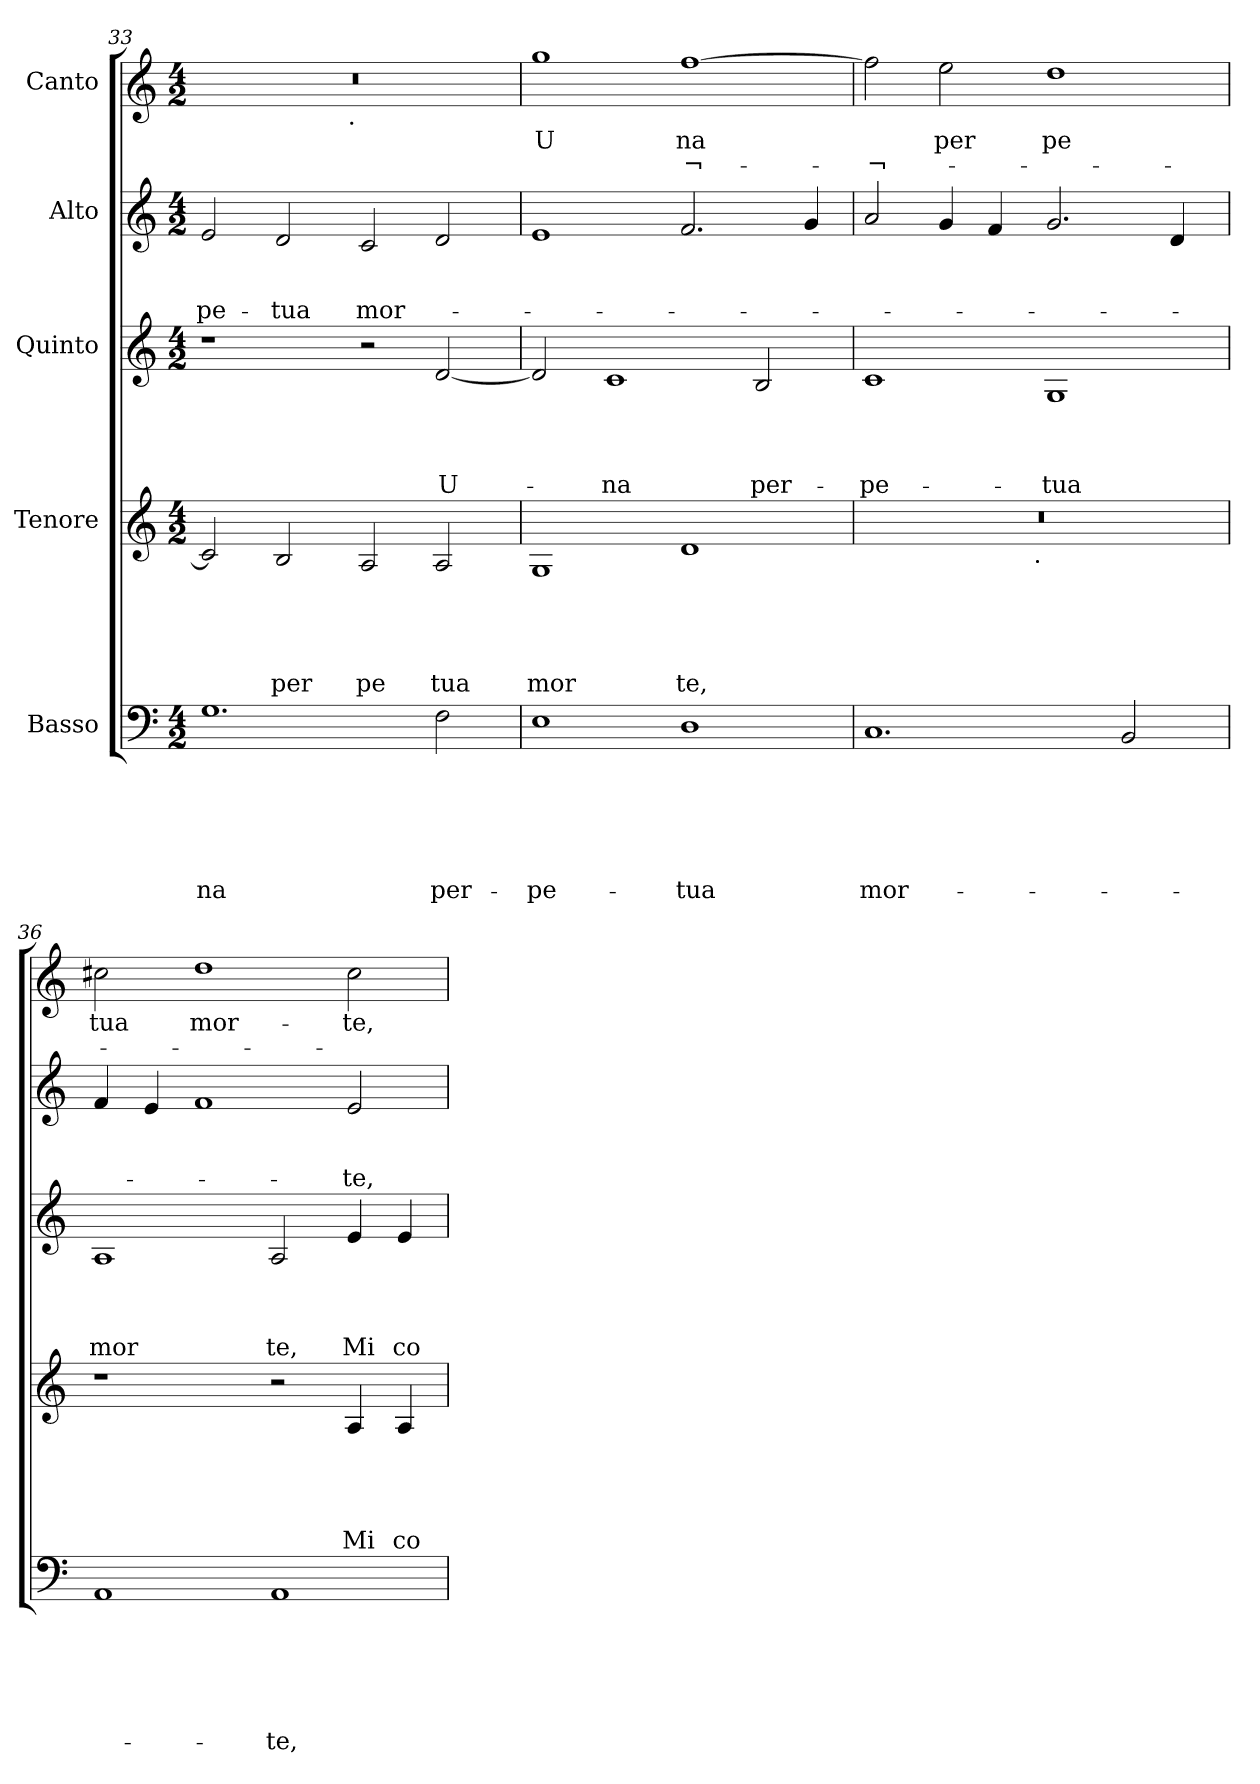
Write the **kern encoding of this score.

**kern	**text	**text	**text	**text	**text	**text	**kern	**text	**text	**text	**text	**text	**kern	**text	**text	**text	**text	**kern	**text	**text	**text	**kern	**text	**text
*part5	*part5	*part5	*part5	*part5	*part5	*part5	*part4	*part4	*part4	*part4	*part4	*part4	*part3	*part3	*part3	*part3	*part3	*part2	*part2	*part2	*part2	*part1	*part1	*part1
*staff5	*staff5	*staff5	*staff5	*staff5	*staff5	*staff5	*staff4	*staff4	*staff4	*staff4	*staff4	*staff4	*staff3	*staff3	*staff3	*staff3	*staff3	*staff2	*staff2	*staff2	*staff2	*staff1	*staff1	*staff1
*I"Basso	*	*	*	*	*	*	*I"Tenore	*	*	*	*	*	*I"Quinto	*	*	*	*	*I"Alto	*	*	*	*I"Canto	*	*
*clefF4	*	*	*	*	*	*	*clefG2	*	*	*	*	*	*clefG2	*	*	*	*	*clefG2	*	*	*	*clefG2	*	*
*k[]	*	*	*	*	*	*	*k[]	*	*	*	*	*	*k[]	*	*	*	*	*k[]	*	*	*	*k[]	*	*
*C:	*	*	*	*	*	*	*C:	*	*	*	*	*	*C:	*	*	*	*	*C:	*	*	*	*C:	*	*
*M4/2	*	*	*	*	*	*	*M4/2	*	*	*	*	*	*M4/2	*	*	*	*	*M4/2	*	*	*	*M4/2	*	*
=33	=33	=33	=33	=33	=33	=33	=33	=33	=33	=33	=33	=33	=33	=33	=33	=33	=33	=33	=33	=33	=33	=33	=33	=33
!	!	!	!	!	!	!LO:LY:b	!	!	!	!	!	!	!	!	!	!	!	!	!	!	!LO:LY:b	!	!	!
*	*	*	*	*	*	*	*	*	*	*	*	*	*	*	*	*	*	*	*	*	*	*^	*	*
1.G	.	.	.	.	.	-na	2c/]	.	.	.	.	.	1r	.	.	.	.	2e/	.	.	-pe-	0r	2ryy	.	.
!	!	!	!	!	!	!	!	!	!	!	!	!LO:LY:b	!	!	!	!	!	!	!	!	!LO:LY:b	!	!	!	!
.	.	.	.	.	.	.	2B/	.	.	.	.	per	.	.	.	.	.	2d/	.	.	-tua	.	4...ryy	.	.
!	!	!	!	!	!	!	!	!	!	!	!	!	!	!	!	!	!	!	!	!	!	!	!LO:TX:b:t=.	!	!
.	.	.	.	.	.	.	.	.	.	.	.	.	.	.	.	.	.	.	.	.	.	.	1ryy	.	.
!	!	!	!	!	!	!	!	!	!	!	!	!LO:LY:b	!	!	!	!	!	!	!	!	!LO:LY:b	!	!	!	!
.	.	.	.	.	.	.	2A/	.	.	.	.	pe	2r	.	.	.	.	2c/	.	.	mor-	.	.	.	.
!	!	!	!	!	!	!LO:LY:b	!	!	!	!	!	!LO:LY:b	!	!	!	!	!LO:LY:b	!	!	!	!	!	!	!	!
2F\	.	.	.	.	.	per-	2A/	.	.	.	.	tua	[<2d/	.	.	.	U-	2d/	.	.	.	.	.	.	.
.	.	.	.	.	.	.	.	.	.	.	.	.	.	.	.	.	.	.	.	.	.	.	32ryy	.	.
=34	=34	=34	=34	=34	=34	=34	=34	=34	=34	=34	=34	=34	=34	=34	=34	=34	=34	=34	=34	=34	=34	=34	=34	=34	=34
!	!	!	!	!	!	!LO:LY:b	!	!	!	!	!	!LO:LY:b	!	!	!	!	!	!	!	!	!	!	!	!LO:LY:b	!
*	*	*	*	*	*	*	*	*	*	*	*	*	*	*	*	*	*	*	*	*	*	*v	*v	*	*
1E	.	.	.	.	.	-pe-	1G	.	.	.	.	mor	2d/]	.	.	.	.	1e	.	.	.	1gg	U	.
!	!	!	!	!	!	!	!	!	!	!	!	!	!	!	!	!	!LO:LY:b	!	!	!	!	!	!	!
.	.	.	.	.	.	.	.	.	.	.	.	.	1c	.	.	.	-na	.	.	.	.	.	.	.
!	!	!	!	!	!	!LO:LY:b	!	!	!	!	!	!LO:LY:b	!	!	!	!	!	!	!	!	!	!	!LO:LY:b	!LO:LY:b
1D	.	.	.	.	.	-tua	1d	.	.	.	.	te,	.	.	.	.	.	2.f/	.	.	.	[>1ff	na	¬-
!	!	!	!	!	!	!	!	!	!	!	!	!	!	!	!	!	!LO:LY:b	!	!	!	!	!	!	!
.	.	.	.	.	.	.	.	.	.	.	.	.	2B/	.	.	.	per-	.	.	.	.	.	.	.
.	.	.	.	.	.	.	.	.	.	.	.	.	.	.	.	.	.	4g/	.	.	.	.	.	.
=35	=35	=35	=35	=35	=35	=35	=35	=35	=35	=35	=35	=35	=35	=35	=35	=35	=35	=35	=35	=35	=35	=35	=35	=35
!	!	!	!	!	!	!LO:LY:b	!	!	!	!	!	!	!	!	!	!	!LO:LY:b	!	!	!	!	!	!	!LO:LY:b:rj
*	*	*	*	*	*	*	*^	*	*	*	*	*	*	*	*	*	*	*	*	*	*	*	*	*
1.C	.	.	.	.	.	mor-	0r	2ryy	.	.	.	.	.	1c	.	.	.	-pe-	2a/	.	.	.	2ff\]	.	-¬-
!	!	!	!	!	!	!	!	!	!	!	!	!	!	!	!	!	!	!	!	!	!	!	!	!LO:LY:b	!
.	.	.	.	.	.	.	.	4...ryy	.	.	.	.	.	.	.	.	.	.	4g/	.	.	.	2ee\	per	.
.	.	.	.	.	.	.	.	.	.	.	.	.	.	.	.	.	.	.	4f/	.	.	.	.	.	.
!	!	!	!	!	!	!	!	!LO:TX:b:t=.	!	!	!	!	!	!	!	!	!	!	!	!	!	!	!	!	!
.	.	.	.	.	.	.	.	1ryy	.	.	.	.	.	.	.	.	.	.	.	.	.	.	.	.	.
!	!	!	!	!	!	!	!	!	!	!	!	!	!	!	!	!	!	!LO:LY:b	!	!	!	!	!	!LO:LY:b	!
.	.	.	.	.	.	.	.	.	.	.	.	.	.	1G	.	.	.	-tua	2.g/	.	.	.	1dd	pe	.
2BB/	.	.	.	.	.	.	.	.	.	.	.	.	.	.	.	.	.	.	.	.	.	.	.	.	.
.	.	.	.	.	.	.	.	.	.	.	.	.	.	.	.	.	.	.	4d/	.	.	.	.	.	.
.	.	.	.	.	.	.	.	32ryy	.	.	.	.	.	.	.	.	.	.	.	.	.	.	.	.	.
!!LO:LB:g=z
=36	=36	=36	=36	=36	=36	=36	=36	=36	=36	=36	=36	=36	=36	=36	=36	=36	=36	=36	=36	=36	=36	=36	=36	=36	=36
!	!	!	!	!	!	!	!	!	!	!	!	!	!	!	!	!	!	!LO:LY:b	!	!	!	!	!	!LO:LY:b	!
*	*	*	*	*	*	*	*v	*v	*	*	*	*	*	*	*	*	*	*	*	*	*	*	*	*	*
1AA	.	.	.	.	.	.	1r	.	.	.	.	.	1A	.	.	.	mor	4f/	.	.	.	2cc#X\	tua	.
.	.	.	.	.	.	.	.	.	.	.	.	.	.	.	.	.	.	4e/	.	.	.	.	.	.
!	!	!	!	!	!	!	!	!	!	!	!	!	!	!	!	!	!	!	!	!	!	!	!LO:LY:b	!
.	.	.	.	.	.	.	.	.	.	.	.	.	.	.	.	.	.	1f	.	.	.	1dd	mor-	.
!	!	!	!	!	!	!LO:LY:b	!	!	!	!	!	!	!	!	!	!	!LO:LY:b	!	!	!	!	!	!	!
1AA	.	.	.	.	.	-te,	2r	.	.	.	.	.	2A/	.	.	.	te,	.	.	.	.	.	.	.
!	!	!	!	!	!	!	!	!	!	!	!	!LO:LY:b	!	!	!	!	!LO:LY:b	!	!	!	!LO:LY:b	!	!LO:LY:b	!
.	.	.	.	.	.	.	4A/	.	.	.	.	Mi	4e/	.	.	.	Mi	2e/	.	.	-te,	2cc#\	-te,	.
!	!	!	!	!	!	!	!	!	!	!	!	!LO:LY:b	!	!	!	!	!LO:LY:b	!	!	!	!	!	!	!
.	.	.	.	.	.	.	4A/	.	.	.	.	co	4e/	.	.	.	co	.	.	.	.	.	.	.
=	=	=	=	=	=	=	=	=	=	=	=	=	=	=	=	=	=	=	=	=	=	=	=	=
*-	*-	*-	*-	*-	*-	*-	*-	*-	*-	*-	*-	*-	*-	*-	*-	*-	*-	*-	*-	*-	*-	*-	*-	*-
